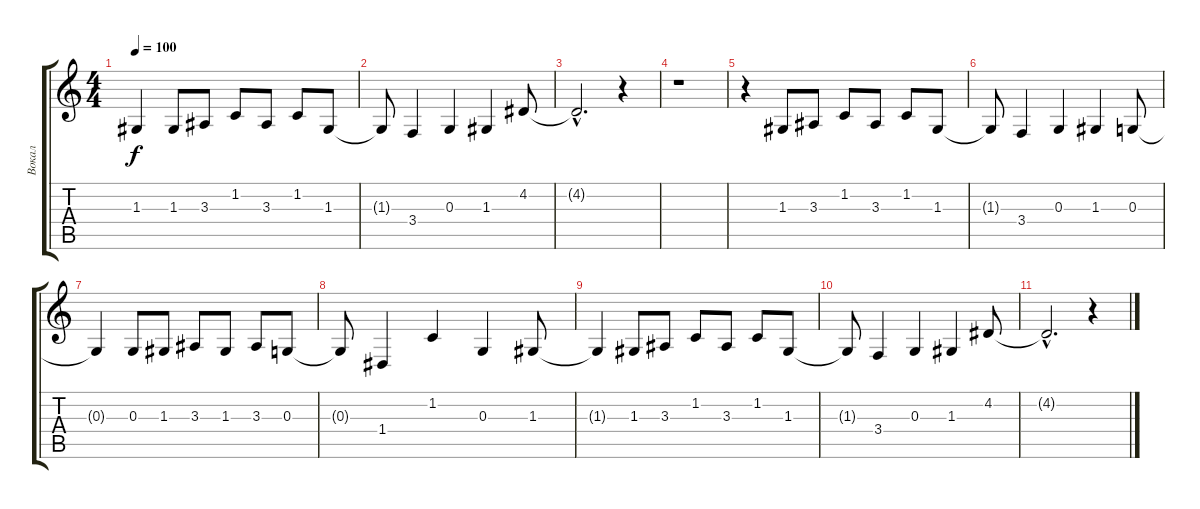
\track ("Вокал" "Вокал") {instrument electricpiano2}
\staff {score tabs}
\tuning (E4 B3 G3 D3 A2 E2) {hide}
\ts (4 4)
\tempo 100
\clef g2
\ks c
1.3{t}.4{dy f} 1.3.8 3.3.8 1.2.8 3.3.8 1.2.8 1.3.8 |
1.3{t}.8 3.4.4 0.3.4 1.3.4 4.2.8 |
4.2{hac t}.2{d} r.4 |
r.1 |
r.4 1.3.8 3.3.8 1.2.8 3.3.8 1.2.8 1.3.8 |
1.3{t}.8 3.4.4 0.3.4 1.3.4 0.3.8 |
0.3{t}.4 0.3.8 1.3.8 3.3.8 1.3.8 3.3.8 0.3.8 |
0.3{t}.8 1.4.4 1.2.4 0.3.4 1.3.8 |
1.3{t}.4 1.3.8 3.3.8 1.2.8 3.3.8 1.2.8 1.3.8 |
1.3{t}.8 3.4.4 0.3.4 1.3.4 4.2.8 |
4.2{hac t}.2{d} r.4
